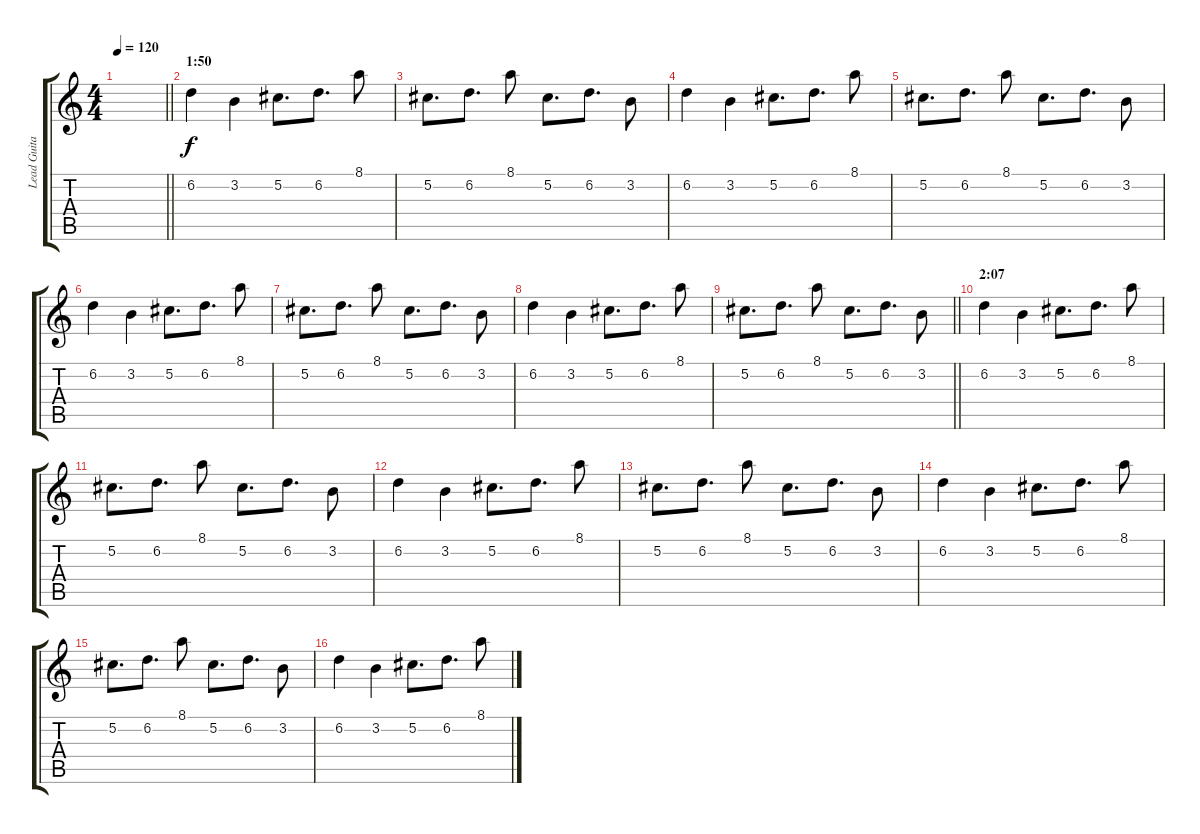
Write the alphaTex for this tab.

\track ("Lead Guitar" "Lead Guita") {instrument distortionguitar}
\staff {score tabs}
\tuning (Db4 Ab3 E3 B2 Gb2 B1) {hide}
\ts (4 4)
\tempo 120
\clef g2
\barLineRight lightlight
\ks c
|
\section ("" "1:50")
6.2.4 3.2.4 5.2.8{d} 6.2.8{d} 8.1.8 |
5.2.8{d} 6.2.8{d} 8.1.8 5.2.8{d} 6.2.8{d} 3.2.8 |
6.2.4 3.2.4 5.2.8{d} 6.2.8{d} 8.1.8 |
5.2.8{d} 6.2.8{d} 8.1.8 5.2.8{d} 6.2.8{d} 3.2.8 |
6.2.4 3.2.4 5.2.8{d} 6.2.8{d} 8.1.8 |
5.2.8{d} 6.2.8{d} 8.1.8 5.2.8{d} 6.2.8{d} 3.2.8 |
6.2.4 3.2.4 5.2.8{d} 6.2.8{d} 8.1.8 |
\barLineRight lightlight
5.2.8{d} 6.2.8{d} 8.1.8 5.2.8{d} 6.2.8{d} 3.2.8 |
\section ("" "2:07")
6.2.4 3.2.4 5.2.8{d} 6.2.8{d} 8.1.8 |
5.2.8{d} 6.2.8{d} 8.1.8 5.2.8{d} 6.2.8{d} 3.2.8 |
6.2.4 3.2.4 5.2.8{d} 6.2.8{d} 8.1.8 |
5.2.8{d} 6.2.8{d} 8.1.8 5.2.8{d} 6.2.8{d} 3.2.8 |
6.2.4 3.2.4 5.2.8{d} 6.2.8{d} 8.1.8 |
5.2.8{d} 6.2.8{d} 8.1.8 5.2.8{d} 6.2.8{d} 3.2.8 |
6.2.4 3.2.4 5.2.8{d} 6.2.8{d} 8.1.8
